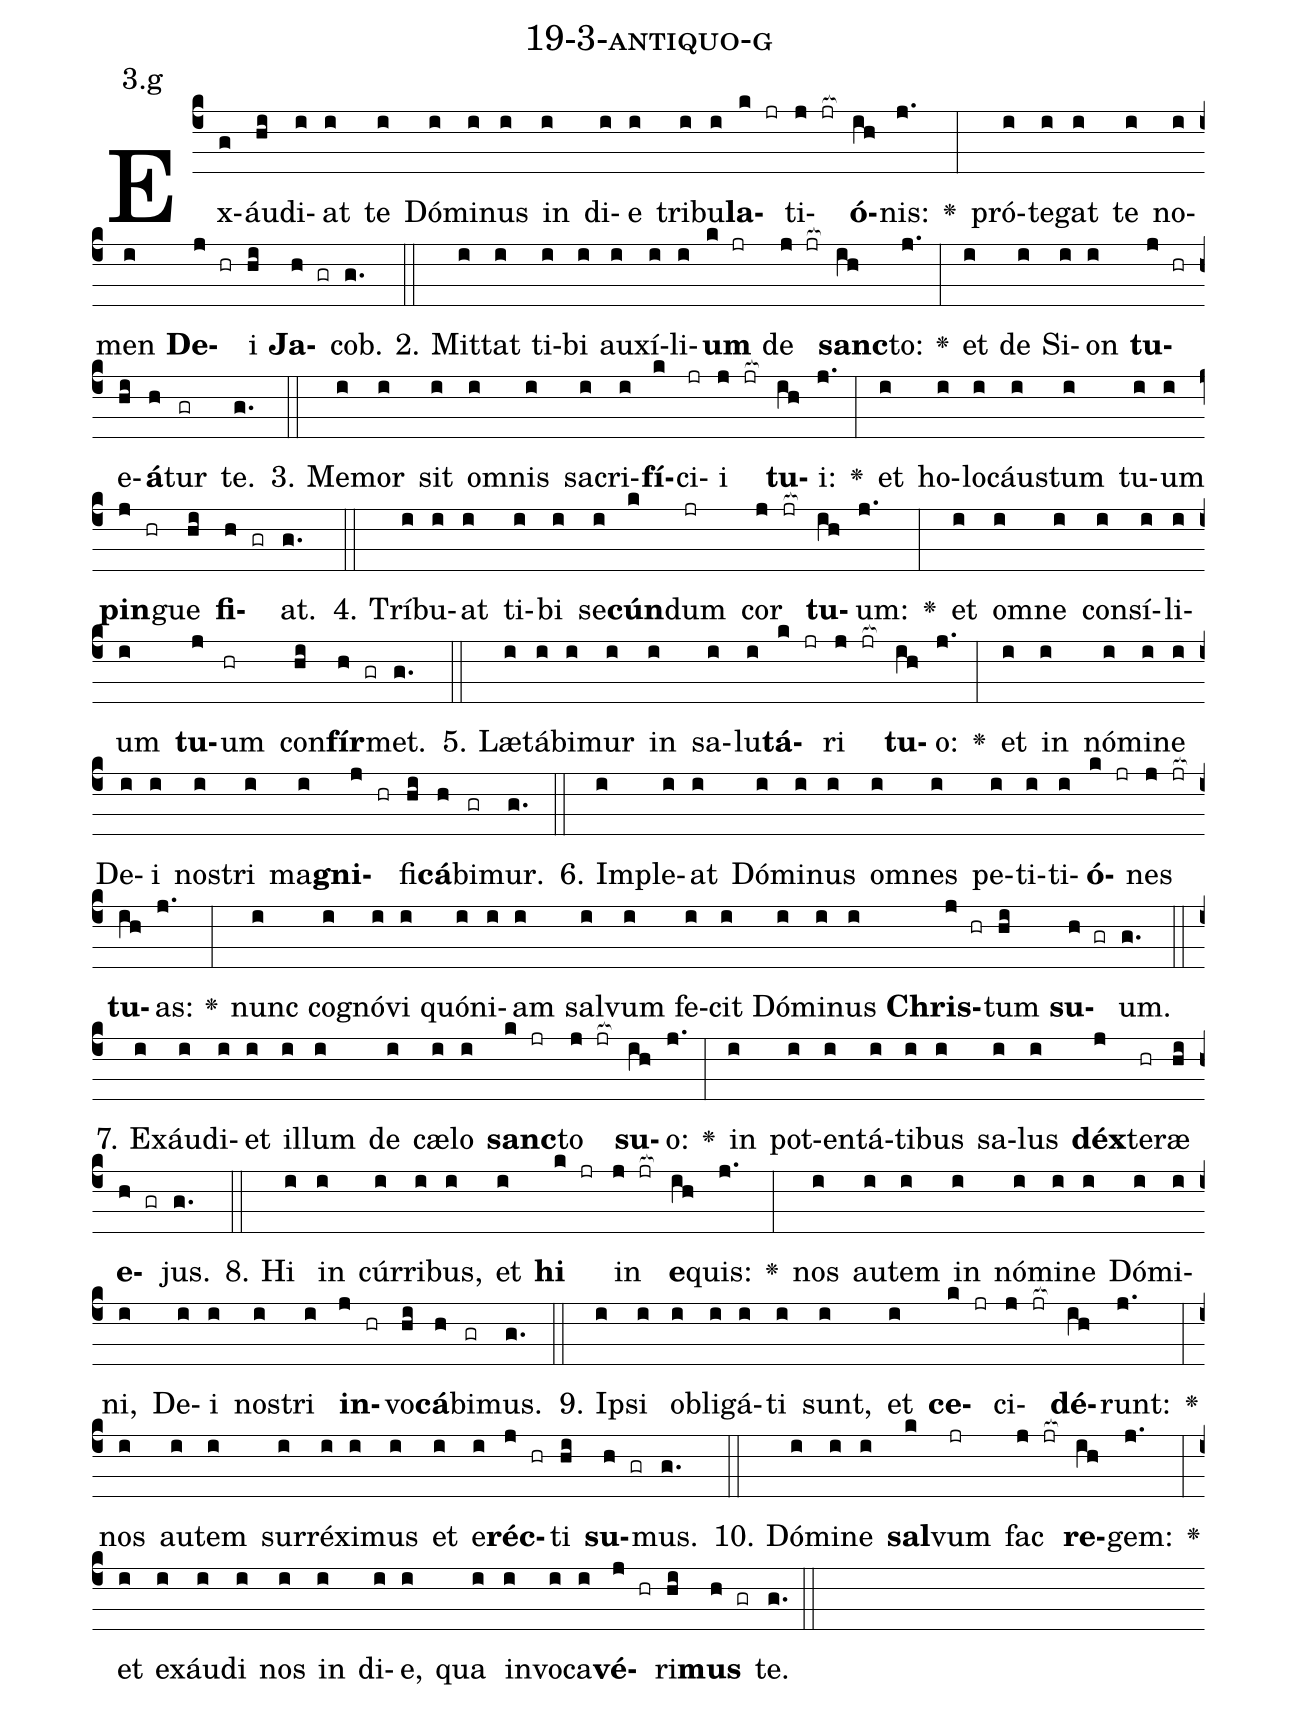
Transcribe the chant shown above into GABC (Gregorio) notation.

name: 19-3-antiquo-g;
annotation: 3.g;
%%
(c4)Ex(g)áu(hi)di(i)at(i) te(i) Dó(i)mi(i)nus(i) in(i) di(i)e(i) tri(i)bu(i)<b>la</b>(k jr)ti(j jr[ocb:1{])<b>ó</b>(ih[ocb:0}])nis:(j.) <v>\greheightstar</v>(:) pró(i)te(i)gat(i) te(i) no(i)men(i) <b>De</b>(j hr)i(hi) <b>Ja</b>(h gr)cob.(g.) (::)
2. Mit(i)tat(i) ti(i)bi(i) au(i)xí(i)li(i)<b>um</b>(k jr) de(j jr[ocb:1{]) <b>sanc</b>(ih[ocb:0}])to:(j.) <v>\greheightstar</v>(:) et(i) de(i) Si(i)on(i) <b>tu</b>(j hr)e(hi)<b>á</b>(h)tur(gr) te.(g.) (::)
3. Me(i)mor(i) sit(i) om(i)nis(i) sa(i)cri(i)<b>fí</b>(k)ci(jr)i(j jr[ocb:1{]) <b>tu</b>(ih[ocb:0}])i:(j.) <v>\greheightstar</v>(:) et(i) ho(i)lo(i)cáus(i)tum(i) tu(i)um(i) <b>pin</b>(j hr)gue(hi) <b>fi</b>(h gr)at.(g.) (::)
4. Trí(i)bu(i)at(i) ti(i)bi(i) se(i)<b>cún</b>(k)dum(jr) cor(j jr[ocb:1{]) <b>tu</b>(ih[ocb:0}])um:(j.) <v>\greheightstar</v>(:) et(i) om(i)ne(i) con(i)sí(i)li(i)um(i) <b>tu</b>(j)um(hr) con(hi)<b>fír</b>(h gr)met.(g.) (::)
5. Læ(i)tá(i)bi(i)mur(i) in(i) sa(i)lu(i)<b>tá</b>(k jr)ri(j jr[ocb:1{]) <b>tu</b>(ih[ocb:0}])o:(j.) <v>\greheightstar</v>(:) et(i) in(i) nó(i)mi(i)ne(i) De(i)i(i) nos(i)tri(i) ma(i)<b>gni</b>(j hr)fi(hi)<b>cá</b>(h)bi(gr)mur.(g.) (::)
6. Im(i)ple(i)at(i) Dó(i)mi(i)nus(i) om(i)nes(i) pe(i)ti(i)ti(i)<b>ó</b>(k jr)nes(j jr[ocb:1{]) <b>tu</b>(ih[ocb:0}])as:(j.) <v>\greheightstar</v>(:) nunc(i) co(i)gnó(i)vi(i) quón(i)i(i)am(i) sal(i)vum(i) fe(i)cit(i) Dó(i)mi(i)nus(i) <b>Chris</b>(j hr)tum(hi) <b>su</b>(h gr)um.(g.) (::)
7. Ex(i)áu(i)di(i)et(i) il(i)lum(i) de(i) cæ(i)lo(i) <b>sanc</b>(k jr)to(j jr[ocb:1{]) <b>su</b>(ih[ocb:0}])o:(j.) <v>\greheightstar</v>(:) in(i) pot(i)en(i)tá(i)ti(i)bus(i) sa(i)lus(i) <b>déx</b>(j)te(hr)ræ(hi) <b>e</b>(h gr)jus.(g.) (::)
8. Hi(i) in(i) cúr(i)ri(i)bus,(i) et(i) <b>hi</b>(k jr) in(j jr[ocb:1{]) <b>e</b>(ih[ocb:0}])quis:(j.) <v>\greheightstar</v>(:) nos(i) au(i)tem(i) in(i) nó(i)mi(i)ne(i) Dó(i)mi(i)ni,(i) De(i)i(i) nos(i)tri(i) <b>in</b>(j hr)vo(hi)<b>cá</b>(h)bi(gr)mus.(g.) (::)
9. Ip(i)si(i) ob(i)li(i)gá(i)ti(i) sunt,(i) et(i) <b>ce</b>(k jr)ci(j jr[ocb:1{])<b>dé</b>(ih[ocb:0}])runt:(j.) <v>\greheightstar</v>(:) nos(i) au(i)tem(i) sur(i)ré(i)xi(i)mus(i) et(i) e(i)<b>réc</b>(j hr)ti(hi) <b>su</b>(h gr)mus.(g.) (::)
10. Dó(i)mi(i)ne(i) <b>sal</b>(k)vum(jr) fac(j jr[ocb:1{]) <b>re</b>(ih[ocb:0}])gem:(j.) <v>\greheightstar</v>(:) et(i) ex(i)áu(i)di(i) nos(i) in(i) di(i)e,(i) qua(i) in(i)vo(i)ca(i)<b>vé</b>(j hr)ri(hi)<b>mus</b>(h gr) te.(g.) (::)
